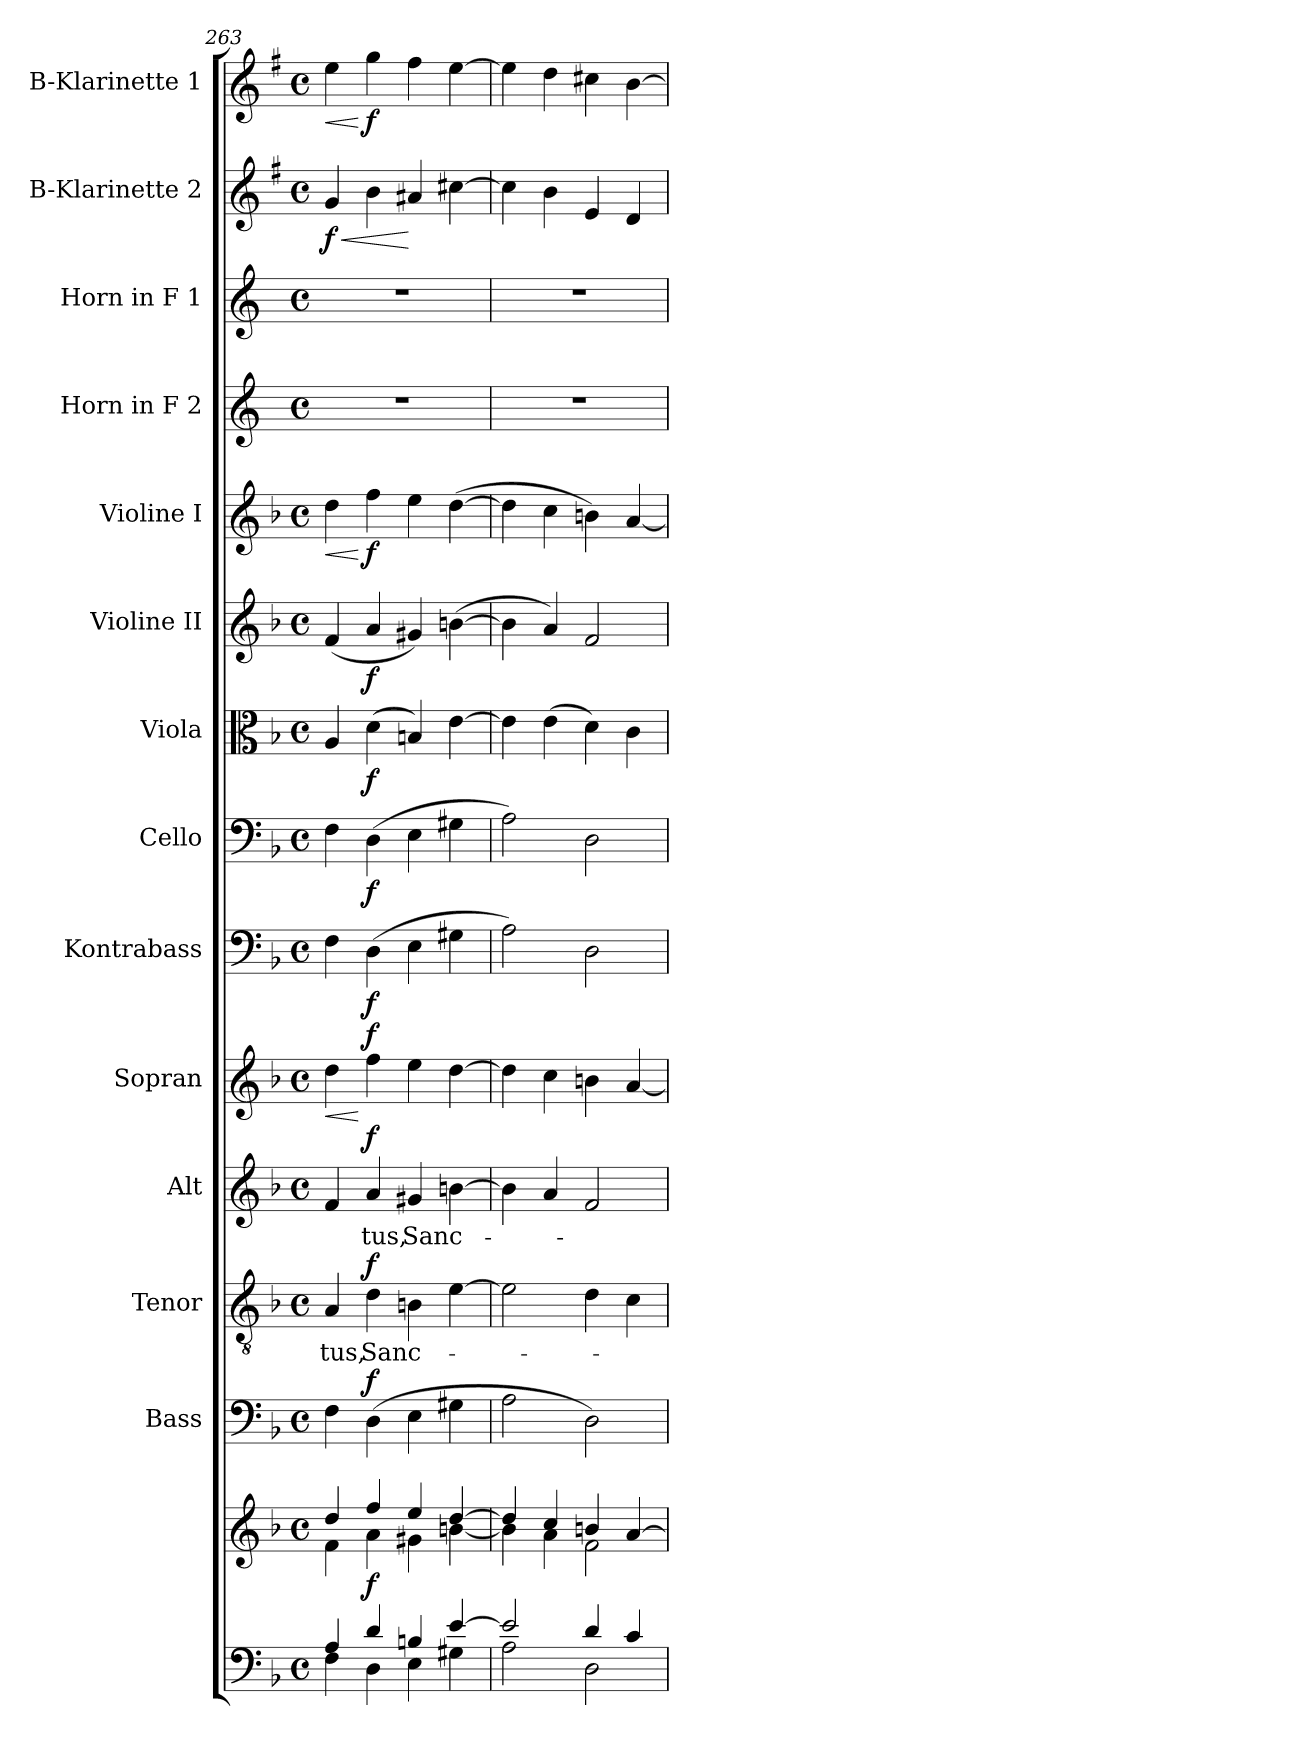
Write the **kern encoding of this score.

**kern	**kern	**dynam	**kern	**dynam	**kern	**text	**dynam	**kern	**text	**dynam	**kern	**dynam	**kern	**dynam	**kern	**dynam	**kern	**dynam	**kern	**dynam	**kern	**dynam	**kern	**kern	**kern	**dynam	**kern	**dynam
*part14	*part14	*part14	*part13	*part13	*part12	*part12	*part12	*part11	*part11	*part11	*part10	*part10	*part9	*part9	*part8	*part8	*part7	*part7	*part6	*part6	*part5	*part5	*part4	*part3	*part2	*part2	*part1	*part1
*staff15	*staff14	*staff14/15	*staff13	*staff13	*staff12	*staff12	*staff12	*staff11	*staff11	*staff11	*staff10	*staff10	*staff9	*staff9	*staff8	*staff8	*staff7	*staff7	*staff6	*staff6	*staff5	*staff5	*staff4	*staff3	*staff2	*staff2	*staff1	*staff1
*	*	*	*I"Bass	*	*I"Tenor	*	*	*I"Alt	*	*	*I"Sopran	*	*I"Kontrabass	*	*I"Cello	*	*I"Viola	*	*I"Violine II	*	*I"Violine I	*	*I"Horn in F 2	*I"Horn in F 1	*I"B-Klarinette 2	*	*I"B-Klarinette 1	*
*	*	*	*I'B.	*	*I'T.	*	*	*I'A.	*	*	*I'S.	*	*I'Kb.	*	*	*	*I'Vla.	*	*I'Vl. II	*	*I'Vl. I	*	*	*	*I'B Kl. 2	*	*I'B Kl. 1	*
*clefF4	*clefG2	*	*clefF4	*	*clefGv2	*	*	*clefG2	*	*	*clefG2	*	*clefF4	*	*clefF4	*	*clefC3	*	*clefG2	*	*clefG2	*	*clefG2	*clefG2	*clefG2	*	*clefG2	*
*	*	*	*	*	*	*	*	*	*	*	*	*	*ITrd7c12	*	*	*	*	*	*	*	*	*	*ITrd4c7	*ITrd4c7	*ITrd1c2	*	*ITrd1c2	*
*k[b-]	*k[b-]	*	*k[b-]	*	*k[b-]	*	*	*k[b-]	*	*	*k[b-]	*	*k[b-]	*	*k[b-]	*	*k[b-]	*	*k[b-]	*	*k[b-]	*	*k[b-]	*k[b-]	*k[b-]	*	*k[b-]	*
*F:	*F:	*	*F:	*	*F:	*	*	*F:	*	*	*F:	*	*F:	*	*F:	*	*F:	*	*F:	*	*F:	*	*F:	*F:	*F:	*	*F:	*
*M4/4	*M4/4	*	*M4/4	*	*M4/4	*	*	*M4/4	*	*	*M4/4	*	*M4/4	*	*M4/4	*	*M4/4	*	*M4/4	*	*M4/4	*	*M4/4	*M4/4	*M4/4	*	*M4/4	*
*met(c)	*met(c)	*	*met(c)	*	*met(c)	*	*	*met(c)	*	*	*met(c)	*	*met(c)	*	*met(c)	*	*met(c)	*	*met(c)	*	*met(c)	*	*met(c)	*met(c)	*met(c)	*	*met(c)	*
=263	=263	=263	=263	=263	=263	=263	=263	=263	=263	=263	=263	=263	=263	=263	=263	=263	=263	=263	=263	=263	=263	=263	=263	=263	=263	=263	=263	=263
*^	*^	*	*	*	*	*	*	*	*	*	*	*	*	*	*	*	*	*	*	*	*	*	*	*	*	*	*	*
!	!	!	!	!	!	!	!	!LO:LY:b	!	!	!	!	!	!LO:HP:b	!	!	!	!	!	!	!	!	!	!LO:HP:b	!	!	!	!LO:HP:b	!	!LO:HP:b
!	!	!	!	!	!	!	!	!	!	!	!	!	!	!	!	!	!	!	!	!	!	!	!	!	!	!	!	!LO:DY:n=1:b	!	!
4A/	4F\	4dd/	4f\	.	4F\	.	4A/	-tus,	.	4f/	.	.	4dd\	<	4FF\	.	4F\	.	4A/	.	(<4f/	.	4dd\	<	1r	1r	4f/	< f	4dd\	<
!	!	!	!	!LO:DY:b	!	!LO:DY:a	!	!LO:LY:b	!LO:DY:a	!	!LO:LY:b	!LO:DY:a	!	!LO:DY:n=1:a	!	!LO:DY:b	!	!LO:DY:b	!	!LO:DY:b	!	!LO:DY:b	!	!LO:DY:n=1:b	!	!	!	!	!	!LO:DY:n=1:b
4d/	4D\	4ff/	4a\	f	(>4D\	f	4d\	Sanc-	f	4a/	-tus,	f	4ff\	[ f	(>4DD\	f	(>4D\	f	(>4d\	f	4a/	f	4ff\	[ f	.	.	4a\	.	4ff\	[ f
!	!	!	!	!	!	!	!	!	!	!	!LO:LY:b	!	!	!	!	!	!	!	!	!	!	!	!	!	!	!	!	!	!	!
4Bn/	4E\	4ee/	4g#X\	.	4E\	.	4Bn\	.	.	4g#X/	Sanc-	.	4ee\	.	4EE\	.	4E\	.	4Bn/)	.	4g#X/)	.	4ee\	.	.	.	4g#X/	[	4ee\	.
[>4e/	4G#X\	[>4dd/	[<4bn\	.	4G#X\	.	[4e\	.	.	[4bn\	.	.	[4dd\	.	4GG#X\	.	4G#X\	.	[4e\	.	(>[4bn\	.	(>[4dd\	.	.	.	[4bn\	.	[4dd\	.
=264	=264	=264	=264	=264	=264	=264	=264	=264	=264	=264	=264	=264	=264	=264	=264	=264	=264	=264	=264	=264	=264	=264	=264	=264	=264	=264	=264	=264	=264	=264
2e/]	2A\	4dd/]	4b\]	.	2A\	.	2e\]	.	.	4b\]	.	.	4dd\]	.	2AA\)	.	2A\)	.	4e\]	.	4b\]	.	4dd\]	.	1r	1r	4b\]	.	4dd\]	.
.	.	4cc/	4a\	.	.	.	.	.	.	4a/	.	.	4cc\	.	.	.	.	.	(>4e\	.	4a/)	.	4cc\	.	.	.	4a\	.	4cc\	.
4d/	2D\	4bn/	2f\	.	2D\)	.	4d\	.	.	2f/	.	.	4bn\	.	2DD\	.	2D\	.	4d\)	.	2f/	.	4bn\)	.	.	.	4d/	.	4bn\	.
4c/	.	[>4a/	.	.	.	.	4c\	.	.	.	.	.	[4a/	.	.	.	.	.	4c\	.	.	.	[4a/	.	.	.	4c/	.	[4a\	.
*v	*v	*	*	*	*	*	*	*	*	*	*	*	*	*	*	*	*	*	*	*	*	*	*	*	*	*	*	*	*	*
*	*v	*v	*	*	*	*	*	*	*	*	*	*	*	*	*	*	*	*	*	*	*	*	*	*	*	*	*	*	*
=	=	=	=	=	=	=	=	=	=	=	=	=	=	=	=	=	=	=	=	=	=	=	=	=	=	=	=	=
*-	*-	*-	*-	*-	*-	*-	*-	*-	*-	*-	*-	*-	*-	*-	*-	*-	*-	*-	*-	*-	*-	*-	*-	*-	*-	*-	*-	*-
